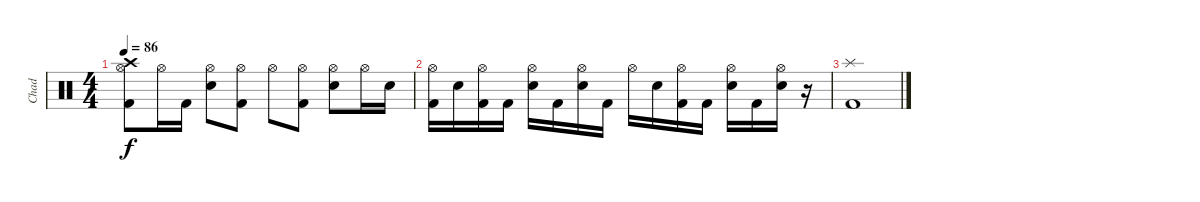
\track ("Chad" "Chad") {instrument percussion}
\staff {score}
\articulation defaults
\ts (4 4)
\tempo 86
\clef neutral
\ks c
("Kick (hit) 2" "Hi-Hat (open)" "Crash high (hit)").8{dy f} "Hi-Hat (open)".16 "Kick (hit) 2".16 ("Snare (hit) 2" "Hi-Hat (open)").8 ("Kick (hit) 2" "Hi-Hat (open)").8 "Hi-Hat (open)".8 ("Kick (hit) 2" "Hi-Hat (open)").8 ("Snare (hit) 2" "Hi-Hat (open)").8 "Hi-Hat (open)".16 "Snare (hit) 2".16 |
("Kick (hit) 2" "Hi-Hat (open)").16 "Snare (hit) 2".16 ("Kick (hit) 2" "Hi-Hat (open)").16 "Kick (hit) 2".16 ("Snare (hit) 2" "Hi-Hat (open)").16 "Kick (hit) 2".16 ("Snare (hit) 2" "Hi-Hat (open)").16 "Kick (hit) 2".16 "Hi-Hat (open)".16 "Snare (hit) 2".16 ("Kick (hit) 2" "Hi-Hat (open)").16 "Kick (hit) 2".16 ("Snare (hit) 2" "Hi-Hat (open)").16 "Kick (hit) 2".16 ("Snare (hit) 2" "Hi-Hat (open)").16 r.16 |
("Kick (hit) 2" "Splash (hit)").1
